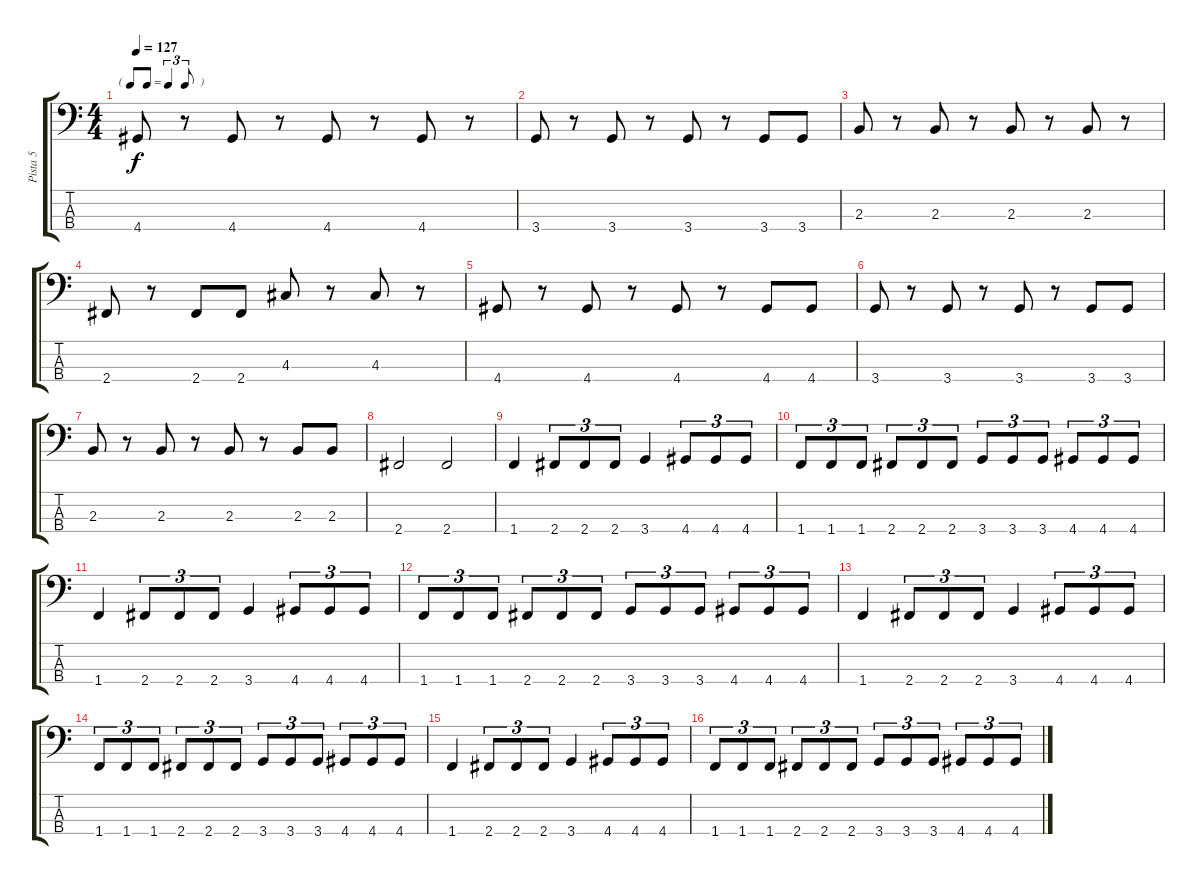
\track ("Pista 5" "Pista 5") {instrument electricbassfinger}
\staff {score tabs}
\tuning (G2 D2 A1 E1) {hide}
\ts (4 4)
\tf triplet8th
\tempo 127
\clef f4
\ks c
4.4.8{dy f} r.8 4.4.8 r.8 4.4.8 r.8 4.4.8 r.8 |
3.4.8 r.8 3.4.8 r.8 3.4.8 r.8 3.4.8 3.4.8 |
2.3.8 r.8 2.3.8 r.8 2.3.8 r.8 2.3.8 r.8 |
2.4.8 r.8 2.4.8 2.4.8 4.3.8 r.8 4.3.8 r.8 |
4.4.8 r.8 4.4.8 r.8 4.4.8 r.8 4.4.8 4.4.8 |
3.4.8 r.8 3.4.8 r.8 3.4.8 r.8 3.4.8 3.4.8 |
2.3.8 r.8 2.3.8 r.8 2.3.8 r.8 2.3.8 2.3.8 |
2.4.2 2.4.2 |
1.4.4 2.4.8{tu (3 2)} 2.4.8{tu (3 2)} 2.4.8{tu (3 2)} 3.4.4 4.4.8{tu (3 2)} 4.4.8{tu (3 2)} 4.4.8{tu (3 2)} |
1.4.8{tu (3 2)} 1.4.8{tu (3 2)} 1.4.8{tu (3 2)} 2.4.8{tu (3 2)} 2.4.8{tu (3 2)} 2.4.8{tu (3 2)} 3.4.8{tu (3 2)} 3.4.8{tu (3 2)} 3.4.8{tu (3 2)} 4.4.8{tu (3 2)} 4.4.8{tu (3 2)} 4.4.8{tu (3 2)} |
1.4.4 2.4.8{tu (3 2)} 2.4.8{tu (3 2)} 2.4.8{tu (3 2)} 3.4.4 4.4.8{tu (3 2)} 4.4.8{tu (3 2)} 4.4.8{tu (3 2)} |
1.4.8{tu (3 2)} 1.4.8{tu (3 2)} 1.4.8{tu (3 2)} 2.4.8{tu (3 2)} 2.4.8{tu (3 2)} 2.4.8{tu (3 2)} 3.4.8{tu (3 2)} 3.4.8{tu (3 2)} 3.4.8{tu (3 2)} 4.4.8{tu (3 2)} 4.4.8{tu (3 2)} 4.4.8{tu (3 2)} |
1.4.4 2.4.8{tu (3 2)} 2.4.8{tu (3 2)} 2.4.8{tu (3 2)} 3.4.4 4.4.8{tu (3 2)} 4.4.8{tu (3 2)} 4.4.8{tu (3 2)} |
1.4.8{tu (3 2)} 1.4.8{tu (3 2)} 1.4.8{tu (3 2)} 2.4.8{tu (3 2)} 2.4.8{tu (3 2)} 2.4.8{tu (3 2)} 3.4.8{tu (3 2)} 3.4.8{tu (3 2)} 3.4.8{tu (3 2)} 4.4.8{tu (3 2)} 4.4.8{tu (3 2)} 4.4.8{tu (3 2)} |
1.4.4 2.4.8{tu (3 2)} 2.4.8{tu (3 2)} 2.4.8{tu (3 2)} 3.4.4 4.4.8{tu (3 2)} 4.4.8{tu (3 2)} 4.4.8{tu (3 2)} |
1.4.8{tu (3 2)} 1.4.8{tu (3 2)} 1.4.8{tu (3 2)} 2.4.8{tu (3 2)} 2.4.8{tu (3 2)} 2.4.8{tu (3 2)} 3.4.8{tu (3 2)} 3.4.8{tu (3 2)} 3.4.8{tu (3 2)} 4.4.8{tu (3 2)} 4.4.8{tu (3 2)} 4.4.8{tu (3 2)}
